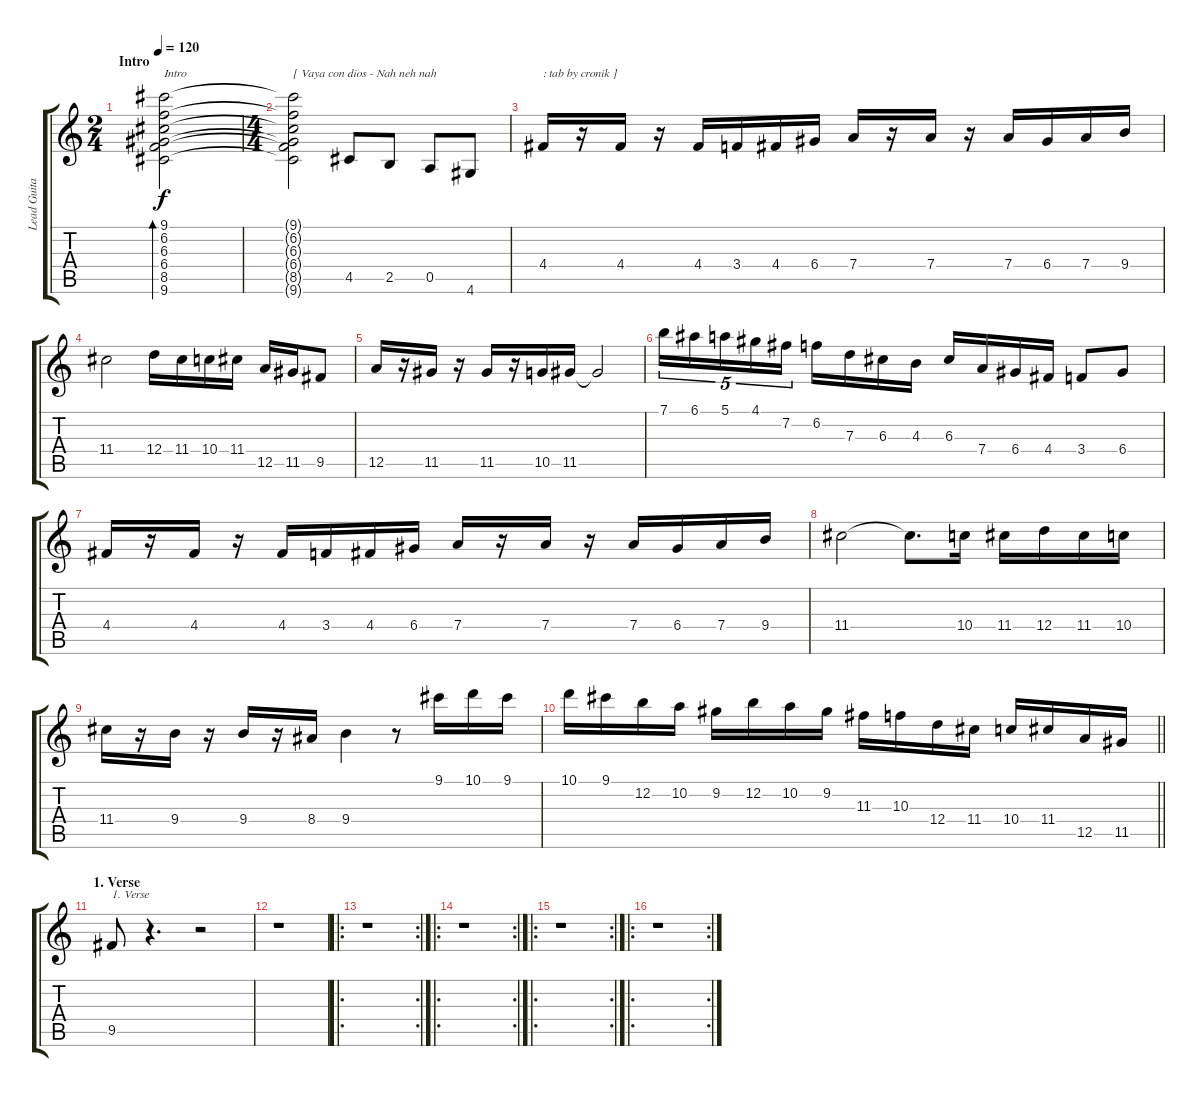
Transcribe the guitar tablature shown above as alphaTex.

\track ("Lead Guitar" "Lead Guita") {instrument acousticguitarsteel}
\staff {score tabs}
\tuning (E4 B3 G3 D3 A2 E2) {hide}
\ts (2 4)
\section ("" "Intro")
\tempo 120
\clef g2
\ks c
(9.1 6.2 6.3 6.4 8.5 9.6).2{bd 120 txt "Intro" dy f instrument acousticguitarsteel} |
\ts (4 4)
(9.1{t} 6.2{t} 6.3{t} 6.4{t} 8.5{t} 9.6{t}).2{txt "[ Vaya con dios - Nah neh nah"} 4.5.8 2.5.8 0.5.8 4.6.8 |
4.4.16{txt ": tab by cronik ]"} r.16 4.4.16 r.16 4.4.16 3.4.16 4.4.16 6.4.16 7.4.16 r.16 7.4.16 r.16 7.4.16 6.4.16 7.4.16 9.4.16 |
11.4.2 12.4.16 11.4.16 10.4.16 11.4.16 12.5.16 11.5.16 9.5.8 |
12.5.16 r.16 11.5.16 r.16 11.5.16 r.16 10.5.16 11.5.16 11.5{t}.2 |
7.1.16{tu (5 4)} 6.1.16{tu (5 4)} 5.1.16{tu (5 4)} 4.1.16{tu (5 4)} 7.2.16{tu (5 4)} 6.2.16 7.3.16 6.3.16 4.3.16 6.3.16 7.4.16 6.4.16 4.4.16 3.4.8 6.4.8 |
4.4.16 r.16 4.4.16 r.16 4.4.16 3.4.16 4.4.16 6.4.16 7.4.16 r.16 7.4.16 r.16 7.4.16 6.4.16 7.4.16 9.4.16 |
11.4.2 11.4{t}.8{d} 10.4.16 11.4.16 12.4.16 11.4.16 10.4.16 |
11.4.16 r.16 9.4.16 r.16 9.4.16 r.16 8.4.16 9.4.4 r.8 9.1.16 10.1.16 9.1.16 |
\barLineRight lightlight
10.1.16 9.1.16 12.2.16 10.2.16 9.2.16 12.2.16 10.2.16 9.2.16 11.3.16 10.3.16 12.4.16 11.4.16 10.4.16 11.4.16 12.5.16 11.5.16 |
\section ("" "1. Verse")
9.5.8{txt "1. Verse"} r.4{d} r.2 |
r.1 |
\ro
\rc 2
r.1 |
\ro
\rc 2
r.1 |
\ro
\rc 2
r.1 |
\ro
\rc 2
r.1
